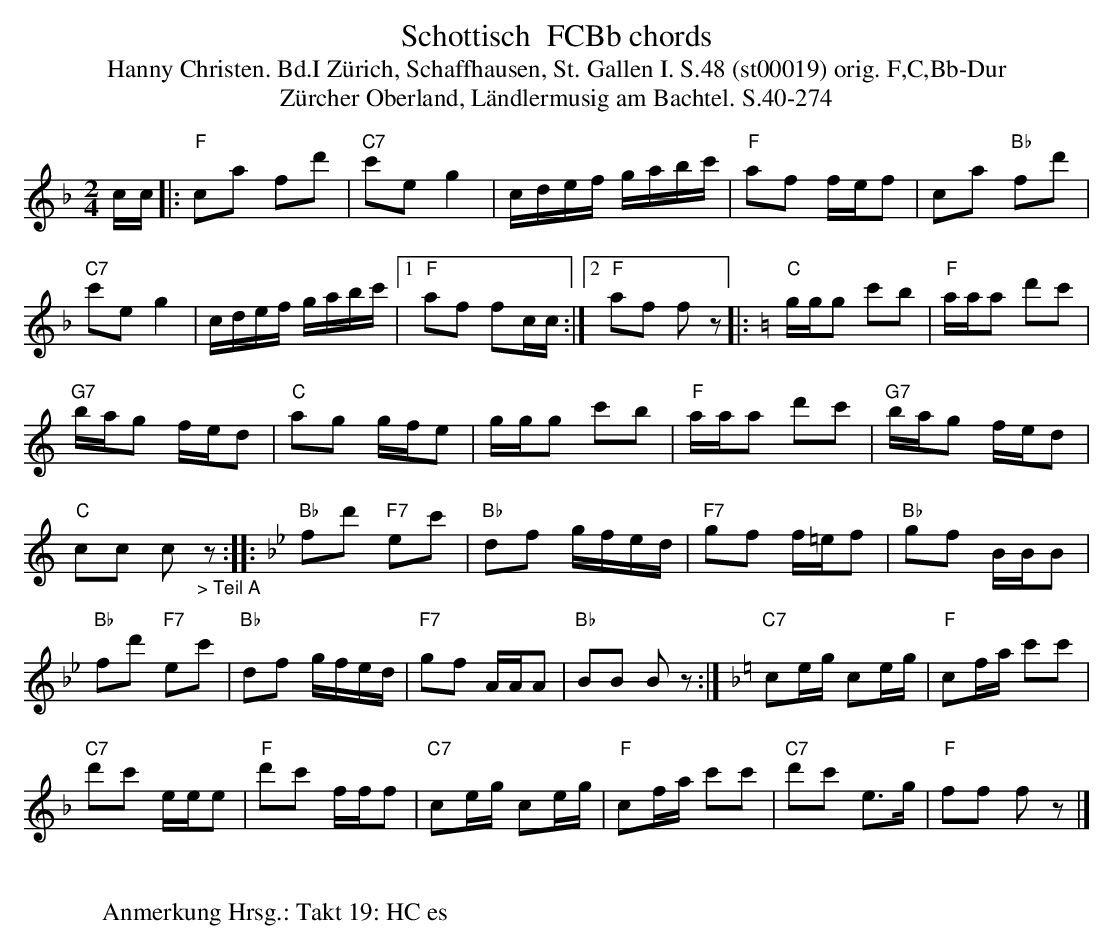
X:1
T: Schottisch  FCBb chords
T:Hanny Christen. Bd.I Zürich, Schaffhausen, St. Gallen I. S.48 (st00019) orig. F,C,Bb-Dur
T: Z\"urcher Oberland, L\"andlermusig am Bachtel. S.40-274
M:2/4
L:1/16
K:F %%MIDI gchordon
cc |: "F"c2a2 f2d'2 | "C7"c'2e2g4 | cdef gabc' | "F"a2f2 fef2 | c2a2 "Bb"f2d'2 |
"C7"c'2e2g4 | cdef gabc' |1 "F"a2f2 f2cc :|2 "F"a2f2 f2z2 |: [K:C] "C"ggg2 c'2b2 | "F"aaa2 d'2c'2 |
"G7"bag2 fed2 | "C"a2g2 gfe2 | ggg2 c'2b2 | "F"aaa2 d'2c'2 | "G7"bag2 fed2 |
"C"c2c2 c2"_> Teil A"z2 :: [K:Bb] "Bb"f2d'2 "F7"e2c'2 | "Bb"d2f2 gfed | "F7"g2f2 f=ef2 | "Bb"g2f2 BBB2 |
"Bb"f2d'2 "F7"e2c'2 | "Bb"d2f2 gfed | "F7"g2f2 AAA2 | "Bb"B2B2 B2z2 :| [K:F] "C7"c2eg c2eg | "F"c2fa c'2c'2 |
"C7"d'2c'2 eee2 | "F"d'2c'2 fff2 | "C7"c2eg c2eg | "F"c2fa c'2c'2 | "C7"d'2c'2 e3g | "F"f2f2 f2z2 |]
W:
W: Anmerkung Hrsg.: Takt 19: HC es
